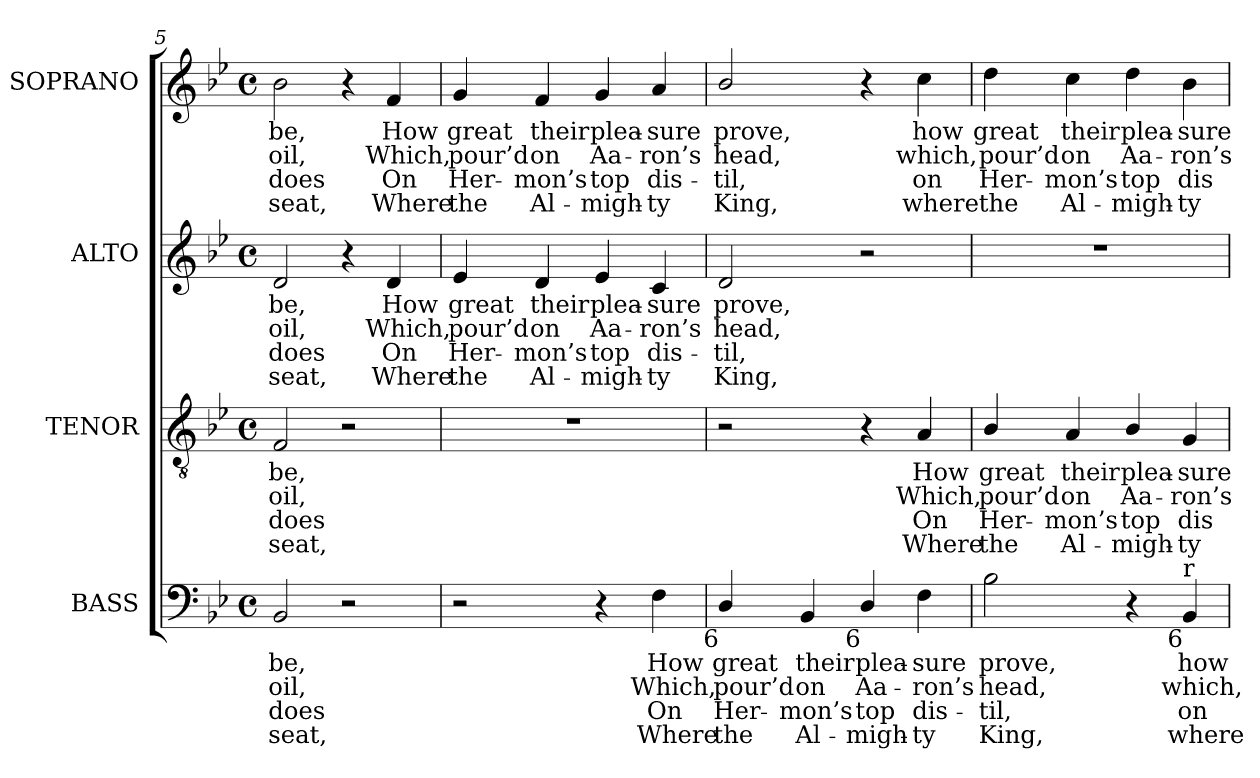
**kern	**text	**text	**text	**text	**kern	**text	**text	**text	**text	**kern	**text	**text	**text	**text	**kern	**text	**text	**text	**text
*part4	*part4	*part4	*part4	*part4	*part3	*part3	*part3	*part3	*part3	*part2	*part2	*part2	*part2	*part2	*part1	*part1	*part1	*part1	*part1
*staff4	*staff4	*staff4	*staff4	*staff4	*staff3	*staff3	*staff3	*staff3	*staff3	*staff2	*staff2	*staff2	*staff2	*staff2	*staff1	*staff1	*staff1	*staff1	*staff1
*I"BASS	*	*	*	*	*I"TENOR	*	*	*	*	*I"ALTO	*	*	*	*	*I"SOPRANO	*	*	*	*
*I'B.	*	*	*	*	*I'T.	*	*	*	*	*I'A.	*	*	*	*	*I'S.	*	*	*	*
*clefF4	*	*	*	*	*clefGv2	*	*	*	*	*clefG2	*	*	*	*	*clefG2	*	*	*	*
*	*	*	*	*	*ITrd7c12	*	*	*	*	*	*	*	*	*	*	*	*	*	*
*k[b-e-]	*	*	*	*	*k[b-e-]	*	*	*	*	*k[b-e-]	*	*	*	*	*k[b-e-]	*	*	*	*
*B-:	*	*	*	*	*B-:	*	*	*	*	*B-:	*	*	*	*	*B-:	*	*	*	*
*M4/4	*	*	*	*	*M4/4	*	*	*	*	*M4/4	*	*	*	*	*M4/4	*	*	*	*
*met(c)	*	*	*	*	*met(c)	*	*	*	*	*met(c)	*	*	*	*	*met(c)	*	*	*	*
=5	=5	=5	=5	=5	=5	=5	=5	=5	=5	=5	=5	=5	=5	=5	=5	=5	=5	=5	=5
!	!LO:LY:b:color=#000000	!LO:LY:b:color=#000000	!LO:LY:b:color=#000000	!LO:LY:b:color=#000000	!	!	!	!	!	!	!	!	!	!	!	!	!	!	!
!	!	!	!	!	!	!LO:LY:b:color=#000000	!LO:LY:b:color=#000000	!LO:LY:b:color=#000000	!LO:LY:b:color=#000000	!	!	!	!	!	!	!	!	!	!
!	!	!	!	!	!	!	!	!	!	!	!LO:LY:b:color=#000000	!LO:LY:b:color=#000000	!LO:LY:b:color=#000000	!LO:LY:b:color=#000000	!	!	!	!	!
!	!	!	!	!	!	!	!	!	!	!	!	!	!	!	!	!LO:LY:b:color=#000000	!LO:LY:b:color=#000000	!LO:LY:b:color=#000000	!LO:LY:b:color=#000000
2BB-i/	be,	oil,	does	seat,	2FFi/	be,	oil,	does	seat,	2di/	be,	oil,	does	seat,	2b-i\	be,	oil,	does	seat,
2r	.	.	.	.	2r	.	.	.	.	4r	.	.	.	.	4r	.	.	.	.
!	!	!	!	!	!	!	!	!	!	!	!LO:LY:b:color=#000000	!LO:LY:b:color=#000000	!LO:LY:b:color=#000000	!LO:LY:b:color=#000000	!	!	!	!	!
!	!	!	!	!	!	!	!	!	!	!	!	!	!	!	!	!LO:LY:b:color=#000000	!LO:LY:b:color=#000000	!LO:LY:b:color=#000000	!LO:LY:b:color=#000000
.	.	.	.	.	.	.	.	.	.	4di/	How	Which,	On	Where	4fi/	How	Which,	On	Where
=6	=6	=6	=6	=6	=6	=6	=6	=6	=6	=6	=6	=6	=6	=6	=6	=6	=6	=6	=6
!	!	!	!	!	!	!	!	!	!	!	!LO:LY:b:color=#000000	!LO:LY:b:color=#000000	!LO:LY:b:color=#000000	!LO:LY:b:color=#000000	!	!	!	!	!
!	!	!	!	!	!	!	!	!	!	!	!	!	!	!	!	!LO:LY:b:color=#000000	!LO:LY:b:color=#000000	!LO:LY:b:color=#000000	!LO:LY:b:color=#000000
2r	.	.	.	.	1r	.	.	.	.	4e-i/	great	pour’d	Her-	-the	4gi/	great	pour’d	Her-	-the
!	!	!	!	!	!	!	!	!	!	!	!LO:LY:b:color=#000000	!LO:LY:b:color=#000000	!LO:LY:b:color=#000000	!LO:LY:b:color=#000000	!	!	!	!	!
!	!	!	!	!	!	!	!	!	!	!	!	!	!	!	!	!LO:LY:b:color=#000000	!LO:LY:b:color=#000000	!LO:LY:b:color=#000000	!LO:LY:b:color=#000000
.	.	.	.	.	.	.	.	.	.	4di/	their	on	mon’s	Al-	4fi/	their	on	mon’s	Al-
!	!	!	!	!	!	!	!	!	!	!	!LO:LY:b:color=#000000	!LO:LY:b:color=#000000	!LO:LY:b:color=#000000	!LO:LY:b:color=#000000	!	!	!	!	!
!	!	!	!	!	!	!	!	!	!	!	!	!	!	!	!	!LO:LY:b:color=#000000	!LO:LY:b:color=#000000	!LO:LY:b:color=#000000	!LO:LY:b:color=#000000
4r	.	.	.	.	.	.	.	.	.	4e-i/	plea-	Aa-	-top	migh-	4gi/	plea-	Aa-	-top	migh-
!	!LO:LY:b:color=#000000	!LO:LY:b:color=#000000	!LO:LY:b:color=#000000	!LO:LY:b:color=#000000	!	!	!	!	!	!	!	!	!	!	!	!	!	!	!
!	!	!	!	!	!	!	!	!	!	!	!LO:LY:b:color=#000000	!LO:LY:b:color=#000000	!LO:LY:b:color=#000000	!LO:LY:b:color=#000000	!	!	!	!	!
!	!	!	!	!	!	!	!	!	!	!	!	!	!	!	!	!LO:LY:b:color=#000000	!LO:LY:b:color=#000000	!LO:LY:b:color=#000000	!LO:LY:b:color=#000000
4Fi\	How	Which,	On	Where	.	.	.	.	.	4ci/	-sure	-ron’s	-dis-	-ty	4ai/	-sure	-ron’s	-dis-	-ty
=7	=7	=7	=7	=7	=7	=7	=7	=7	=7	=7	=7	=7	=7	=7	=7	=7	=7	=7	=7
!	!LO:LY:b:color=#000000	!LO:LY:b:color=#000000	!LO:LY:b:color=#000000	!LO:LY:b:color=#000000	!	!	!	!	!	!	!	!	!	!	!	!	!	!	!
!	!	!	!	!	!	!	!	!	!	!	!LO:LY:b:color=#000000	!LO:LY:b:color=#000000	!LO:LY:b:color=#000000	!LO:LY:b:color=#000000	!	!	!	!	!
!LO:TX:b:rj:t=6	!	!	!	!	!	!	!	!	!	!	!	!	!	!	!	!	!	!	!
!	!	!	!	!	!	!	!	!	!	!	!	!	!	!	!	!LO:LY:b:color=#000000	!LO:LY:b:color=#000000	!LO:LY:b:color=#000000	!LO:LY:b:color=#000000
4Di/	great	pour’d	Her-	-the	2r	.	.	.	.	2di/	prove,	head,	til,	King,	2b-i/	prove,	head,	til,	King,
!	!LO:LY:b:color=#000000	!LO:LY:b:color=#000000	!LO:LY:b:color=#000000	!LO:LY:b:color=#000000	!	!	!	!	!	!	!	!	!	!	!	!	!	!	!
4BB-i/	their	on	mon’s	Al-	.	.	.	.	.	.	.	.	.	.	.	.	.	.	.
!LO:TX:b:rj:t=6	!	!	!	!	!	!	!	!	!	!	!	!	!	!	!	!	!	!	!
!	!LO:LY:b:color=#000000	!LO:LY:b:color=#000000	!LO:LY:b:color=#000000	!LO:LY:b:color=#000000	!	!	!	!	!	!	!	!	!	!	!	!	!	!	!
4Di/	plea-	Aa-	-top	migh-	4r	.	.	.	.	2r	.	.	.	.	4r	.	.	.	.
!	!LO:LY:b:color=#000000	!LO:LY:b:color=#000000	!LO:LY:b:color=#000000	!LO:LY:b:color=#000000	!	!	!	!	!	!	!	!	!	!	!	!	!	!	!
!	!	!	!	!	!	!LO:LY:b:color=#000000	!LO:LY:b:color=#000000	!LO:LY:b:color=#000000	!LO:LY:b:color=#000000	!	!	!	!	!	!	!	!	!	!
!	!	!	!	!	!	!	!	!	!	!	!	!	!	!	!	!LO:LY:b:color=#000000	!LO:LY:b:color=#000000	!LO:LY:b:color=#000000	!LO:LY:b:color=#000000
4Fi\	-sure	-ron’s	-dis-	-ty	4AAi/	How	Which,	On	Where	.	.	.	.	.	4cci\	how	which,	on	where
!!LO:LB:g=z
=8	=8	=8	=8	=8	=8	=8	=8	=8	=8	=8	=8	=8	=8	=8	=8	=8	=8	=8	=8
!	!LO:LY:b:color=#000000	!LO:LY:b:color=#000000	!LO:LY:b:color=#000000	!LO:LY:b:color=#000000	!	!	!	!	!	!	!	!	!	!	!	!	!	!	!
!	!	!	!	!	!	!LO:LY:b:color=#000000	!LO:LY:b:color=#000000	!LO:LY:b:color=#000000	!LO:LY:b:color=#000000	!	!	!	!	!	!	!	!	!	!
!	!	!	!	!	!	!	!	!	!	!	!	!	!	!	!	!LO:LY:b:color=#000000	!LO:LY:b:color=#000000	!LO:LY:b:color=#000000	!LO:LY:b:color=#000000
2B-i\	prove,	head,	til,	King,	4BB-i/	great	pour’d	Her-	-the	1r	.	.	.	.	4ddi\	great	pour’d	Her-	-the
!	!	!	!	!	!	!LO:LY:b:color=#000000	!LO:LY:b:color=#000000	!LO:LY:b:color=#000000	!LO:LY:b:color=#000000	!	!	!	!	!	!	!	!	!	!
!	!	!	!	!	!	!	!	!	!	!	!	!	!	!	!	!LO:LY:b:color=#000000	!LO:LY:b:color=#000000	!LO:LY:b:color=#000000	!LO:LY:b:color=#000000
.	.	.	.	.	4AAi/	their	on	mon’s	Al-	.	.	.	.	.	4cci\	their	on	mon’s	Al-
!	!	!	!	!	!	!LO:LY:b:color=#000000	!LO:LY:b:color=#000000	!LO:LY:b:color=#000000	!LO:LY:b:color=#000000	!	!	!	!	!	!	!	!	!	!
!	!	!	!	!	!	!	!	!	!	!	!	!	!	!	!	!LO:LY:b:color=#000000	!LO:LY:b:color=#000000	!LO:LY:b:color=#000000	!LO:LY:b:color=#000000
4r	.	.	.	.	4BB-i/	plea-	Aa-	-top	migh-	.	.	.	.	.	4ddi\	plea-	Aa-	-top	migh-
!	!LO:LY:b:color=#000000	!LO:LY:b:color=#000000	!LO:LY:b:color=#000000	!LO:LY:b:color=#000000	!	!	!	!	!	!	!	!	!	!	!	!	!	!	!
!	!	!	!	!	!	!LO:LY:b:color=#000000	!LO:LY:b:color=#000000	!LO:LY:b:color=#000000	!LO:LY:b:color=#000000	!	!	!	!	!	!	!	!	!	!
!LO:TX:b:rj:t=6	!	!	!	!	!	!	!	!	!	!	!	!	!	!	!	!	!	!	!
!LO:TX:t=r	!	!	!	!	!	!	!	!	!	!	!	!	!	!	!	!	!	!	!
!	!	!	!	!	!	!	!	!	!	!	!	!	!	!	!	!LO:LY:b:color=#000000	!LO:LY:b:color=#000000	!LO:LY:b:color=#000000	!LO:LY:b:color=#000000
4BB-i/	how	which,	on	where	4GGi/	-sure	-ron’s	-dis-	-ty	.	.	.	.	.	4b-i\	-sure	-ron’s	-dis-	-ty
=	=	=	=	=	=	=	=	=	=	=	=	=	=	=	=	=	=	=	=
*-	*-	*-	*-	*-	*-	*-	*-	*-	*-	*-	*-	*-	*-	*-	*-	*-	*-	*-	*-
